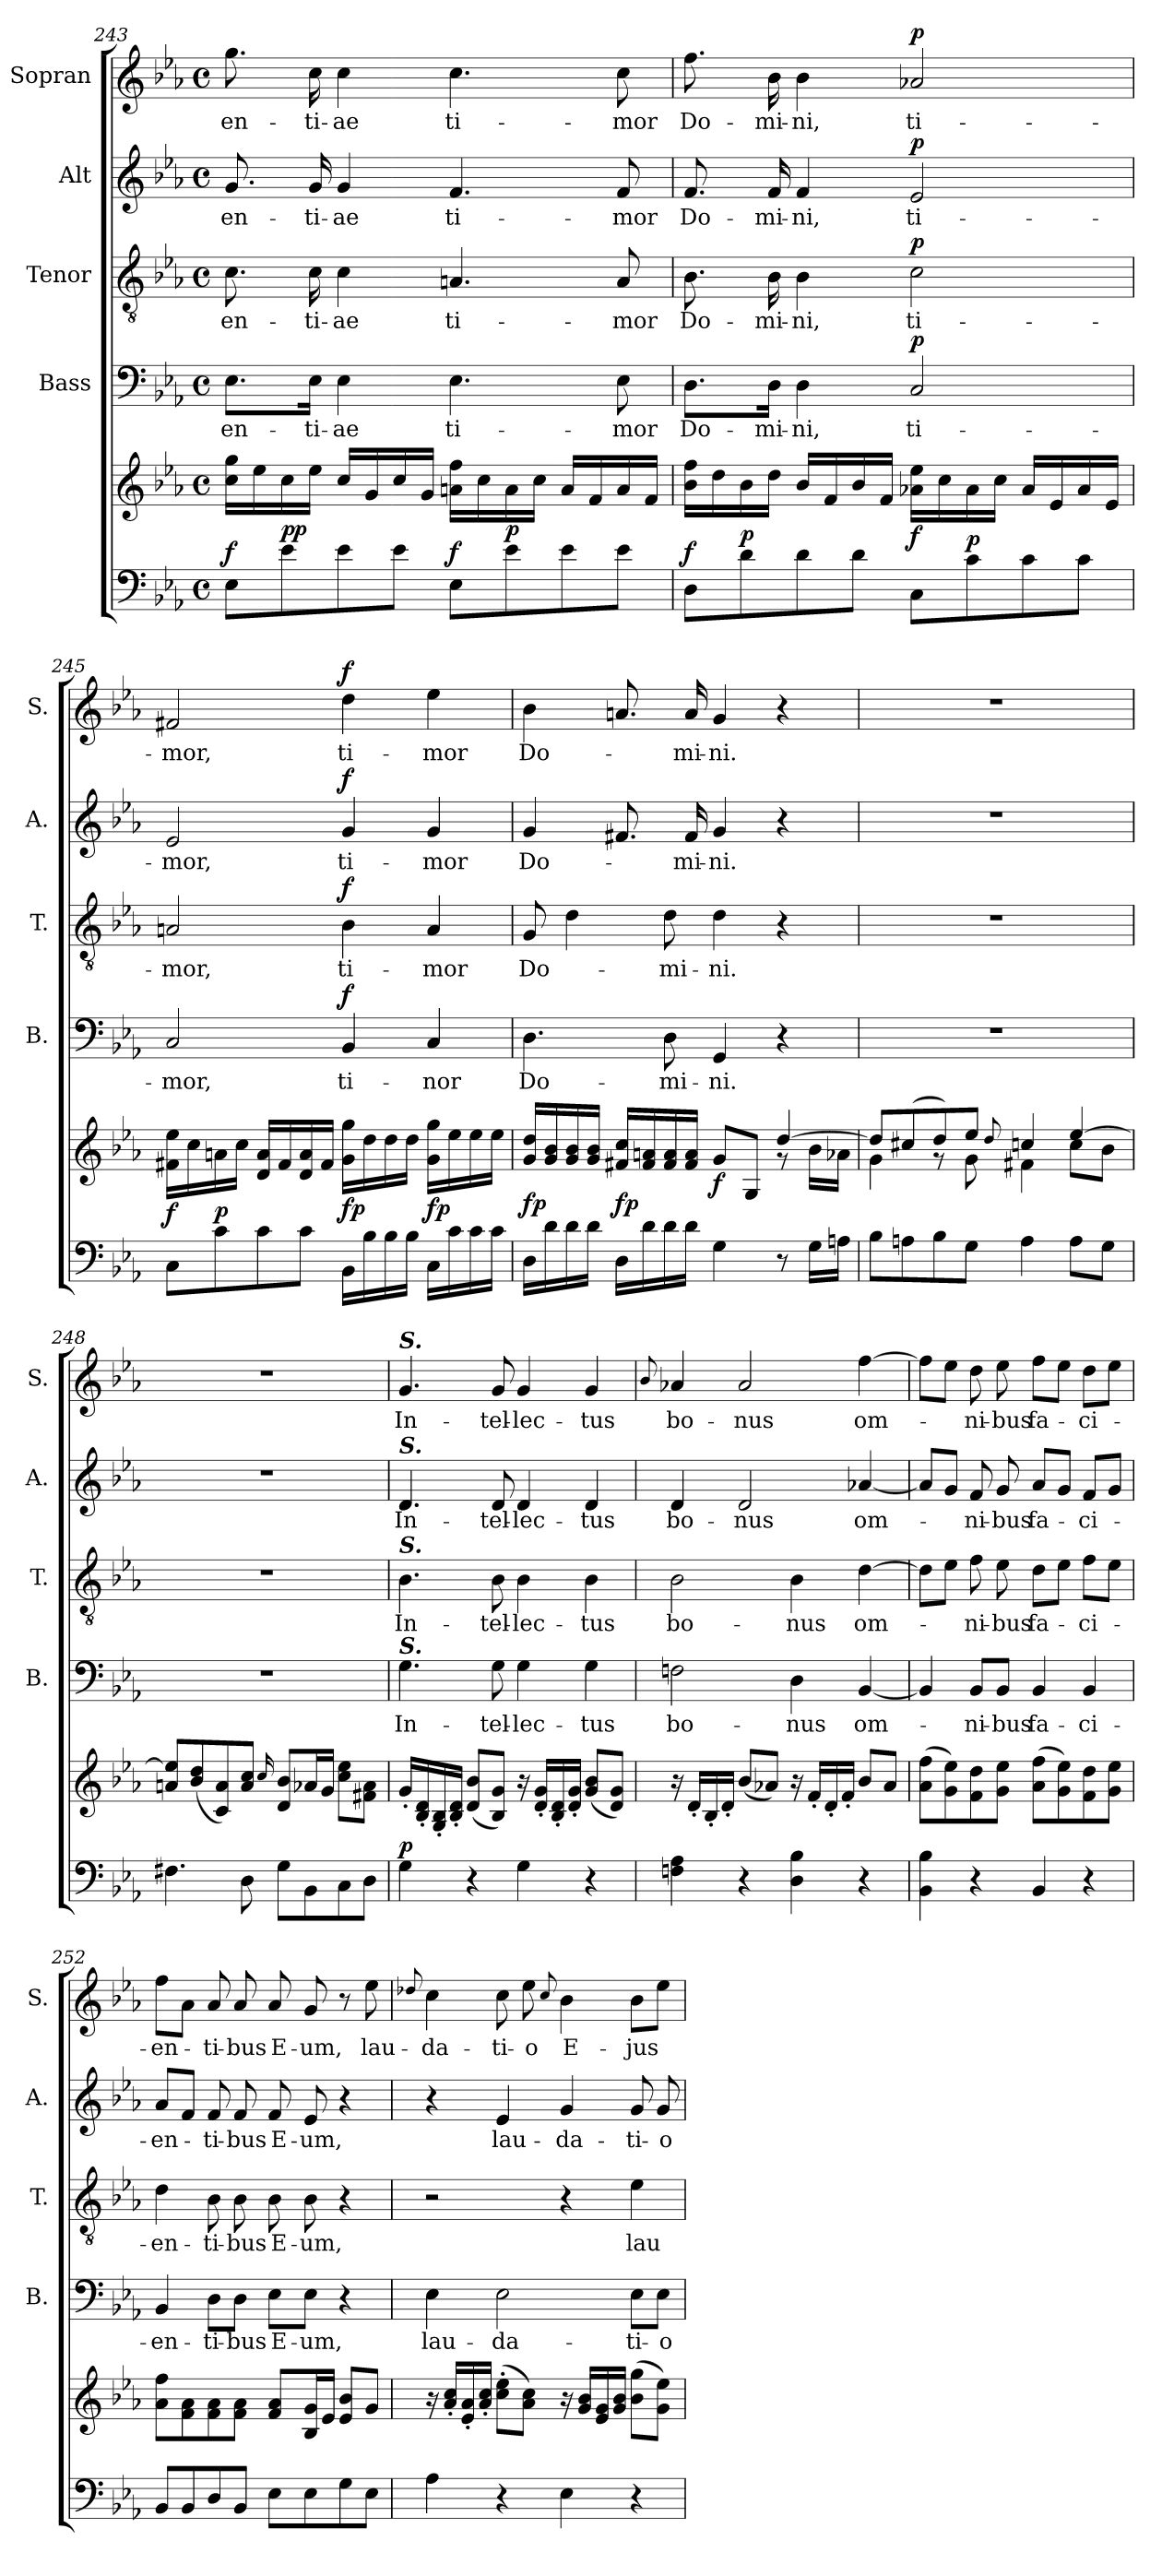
**kern	**kern	**dynam	**kern	**text	**dynam	**kern	**text	**dynam	**kern	**text	**dynam	**kern	**text	**dynam
*part5	*part5	*part5	*part4	*part4	*part4	*part3	*part3	*part3	*part2	*part2	*part2	*part1	*part1	*part1
*staff6	*staff5	*staff5/6	*staff4	*staff4	*staff4	*staff3	*staff3	*staff3	*staff2	*staff2	*staff2	*staff1	*staff1	*staff1
*	*	*	*I"Bass	*	*	*I"Tenor	*	*	*I"Alt	*	*	*I"Sopran	*	*
*	*	*	*I'B.	*	*	*I'T.	*	*	*I'A.	*	*	*I'S.	*	*
!!LO:PB:g=z
*clefF4	*clefG2	*	*clefF4	*	*	*clefGv2	*	*	*clefG2	*	*	*clefG2	*	*
*k[b-e-a-]	*k[b-e-a-]	*	*k[b-e-a-]	*	*	*k[b-e-a-]	*	*	*k[b-e-a-]	*	*	*k[b-e-a-]	*	*
*E-:	*E-:	*	*E-:	*	*	*E-:	*	*	*E-:	*	*	*E-:	*	*
*M4/4	*M4/4	*	*M4/4	*	*	*M4/4	*	*	*M4/4	*	*	*M4/4	*	*
*met(c)	*met(c)	*	*met(c)	*	*	*met(c)	*	*	*met(c)	*	*	*met(c)	*	*
=243	=243	=243	=243	=243	=243	=243	=243	=243	=243	=243	=243	=243	=243	=243
!	!	!LO:DY:a=2	!	!LO:LY:b	!	!	!LO:LY:b	!	!	!LO:LY:b	!	!	!LO:LY:b	!
8E-\L	16cc\ 16gg\LL	f	8.E-\L	-en-	.	8.c\	-en-	.	8.g/	-en-	.	8.gg\	-en-	.
.	16ee-\	.	.	.	.	.	.	.	.	.	.	.	.	.
!	!	!LO:DY:a=2	!	!	!	!	!	!	!	!	!	!	!	!
!	!	!LO:DY:n=1:b	!	!	!	!	!	!	!	!	!	!	!	!
8e-\	16cc\	p p	.	.	.	.	.	.	.	.	.	.	.	.
!	!	!	!	!LO:LY:b	!	!	!LO:LY:b	!	!	!LO:LY:b	!	!	!LO:LY:b	!
.	16ee-\JJ	.	16E-\Jk	-ti-	.	16c\	-ti-	.	16g/	-ti-	.	16cc\	-ti-	.
!	!	!	!	!LO:LY:b	!	!	!LO:LY:b	!	!	!LO:LY:b	!	!	!LO:LY:b	!
8e-\	16cc/LL	.	4E-\	-ae	.	4c\	-ae	.	4g/	-ae	.	4cc\	-ae	.
.	16g/	.	.	.	.	.	.	.	.	.	.	.	.	.
8e-\J	16cc/	.	.	.	.	.	.	.	.	.	.	.	.	.
.	16g/JJ	.	.	.	.	.	.	.	.	.	.	.	.	.
!	!	!LO:DY:n=2:a=2	!	!LO:LY:b	!	!	!LO:LY:b	!	!	!LO:LY:b	!	!	!LO:LY:b	!
8E-\L	16an\ 16ff\LL	f	4.E-\	ti-	.	4.An/	ti-	.	4.f/	ti-	.	4.cc\	ti-	.
.	16cc\	.	.	.	.	.	.	.	.	.	.	.	.	.
!	!	!LO:DY:n=3:b	!	!	!	!	!	!	!	!	!	!	!	!
8e-\	16a\	p	.	.	.	.	.	.	.	.	.	.	.	.
.	16cc\JJ	.	.	.	.	.	.	.	.	.	.	.	.	.
8e-\	16a/LL	.	.	.	.	.	.	.	.	.	.	.	.	.
.	16f/	.	.	.	.	.	.	.	.	.	.	.	.	.
!	!	!	!	!LO:LY:b	!	!	!LO:LY:b	!	!	!LO:LY:b	!	!	!LO:LY:b	!
8e-\J	16a/	.	8E-\	-mor	.	8A/	-mor	.	8f/	-mor	.	8cc\	-mor	.
.	16f/JJ	.	.	.	.	.	.	.	.	.	.	.	.	.
=244	=244	=244	=244	=244	=244	=244	=244	=244	=244	=244	=244	=244	=244	=244
!	!	!LO:DY:a=2	!	!LO:LY:b	!	!	!LO:LY:b	!	!	!LO:LY:b	!	!	!LO:LY:b	!
8D\L	16b-\ 16ff\LL	f	8.D\L	Do-	.	8.B-\	Do-	.	8.f/	Do-	.	8.ff\	Do-	.
.	16dd\	.	.	.	.	.	.	.	.	.	.	.	.	.
!	!	!LO:DY:a=2	!	!	!	!	!	!	!	!	!	!	!	!
8d\	16b-\	p	.	.	.	.	.	.	.	.	.	.	.	.
!	!	!	!	!LO:LY:b	!	!	!LO:LY:b	!	!	!LO:LY:b	!	!	!LO:LY:b	!
.	16dd\JJ	.	16D\Jk	-mi-	.	16B-\	-mi-	.	16f/	-mi-	.	16b-\	-mi-	.
!	!	!	!	!LO:LY:b	!	!	!LO:LY:b	!	!	!LO:LY:b	!	!	!LO:LY:b	!
8d\	16b-/LL	.	4D\	-ni,	.	4B-\	-ni,	.	4f/	-ni,	.	4b-\	-ni,	.
.	16f/	.	.	.	.	.	.	.	.	.	.	.	.	.
8d\J	16b-/	.	.	.	.	.	.	.	.	.	.	.	.	.
.	16f/JJ	.	.	.	.	.	.	.	.	.	.	.	.	.
!	!	!LO:DY:b	!	!LO:LY:b	!LO:DY:a	!	!LO:LY:b	!LO:DY:a	!	!LO:LY:b	!LO:DY:a	!	!LO:LY:b	!LO:DY:a
8C\L	16a-X\ 16ee-\LL	f	2C/	ti-	p	2c\	ti-	p	2e-/	ti-	p	2a-X/	ti-	p
.	16cc\	.	.	.	.	.	.	.	.	.	.	.	.	.
!	!	!LO:DY:a=2	!	!	!	!	!	!	!	!	!	!	!	!
8c\	16a-\	p	.	.	.	.	.	.	.	.	.	.	.	.
.	16cc\JJ	.	.	.	.	.	.	.	.	.	.	.	.	.
8c\	16a-/LL	.	.	.	.	.	.	.	.	.	.	.	.	.
.	16e-/	.	.	.	.	.	.	.	.	.	.	.	.	.
8c\J	16a-/	.	.	.	.	.	.	.	.	.	.	.	.	.
.	16e-/JJ	.	.	.	.	.	.	.	.	.	.	.	.	.
=245	=245	=245	=245	=245	=245	=245	=245	=245	=245	=245	=245	=245	=245	=245
!	!	!LO:DY:b	!	!LO:LY:b	!	!	!LO:LY:b	!	!	!LO:LY:b	!	!	!LO:LY:b	!
8C\L	16f#X\ 16ee-\LL	f	2C/	-mor,	.	2An/	-mor,	.	2e-/	-mor,	.	2f#X/	-mor,	.
.	16cc\	.	.	.	.	.	.	.	.	.	.	.	.	.
!	!	!LO:DY:a=2	!	!	!	!	!	!	!	!	!	!	!	!
8c\	16an\	p	.	.	.	.	.	.	.	.	.	.	.	.
.	16cc\JJ	.	.	.	.	.	.	.	.	.	.	.	.	.
8c\	16d/ 16a/LL	.	.	.	.	.	.	.	.	.	.	.	.	.
.	16f#/	.	.	.	.	.	.	.	.	.	.	.	.	.
8c\J	16d/ 16a/	.	.	.	.	.	.	.	.	.	.	.	.	.
.	16f#/JJ	.	.	.	.	.	.	.	.	.	.	.	.	.
!	!	!LO:DY:b	!	!LO:LY:b	!LO:DY:a	!	!LO:LY:b	!LO:DY:a	!	!LO:LY:b	!LO:DY:a	!	!LO:LY:b	!LO:DY:a
16BB-\LL	16g\ 16gg\LL	fp	4BB-/	ti-	f	4B-\	ti-	f	4g/	ti-	f	4dd\	ti-	f
16B-\	16dd\	.	.	.	.	.	.	.	.	.	.	.	.	.
16B-\	16dd\	.	.	.	.	.	.	.	.	.	.	.	.	.
16B-\JJ	16dd\JJ	.	.	.	.	.	.	.	.	.	.	.	.	.
!	!	!LO:DY:b	!	!LO:LY:b	!	!	!LO:LY:b	!	!	!LO:LY:b	!	!	!LO:LY:b	!
16C\LL	16g\ 16gg\LL	fp	4C/	-nor	.	4A/	-mor	.	4g/	-mor	.	4ee-\	-mor	.
16c\	16ee-\	.	.	.	.	.	.	.	.	.	.	.	.	.
16c\	16ee-\	.	.	.	.	.	.	.	.	.	.	.	.	.
16c\JJ	16ee-\JJ	.	.	.	.	.	.	.	.	.	.	.	.	.
!!LO:LB:g=z
=246	=246	=246	=246	=246	=246	=246	=246	=246	=246	=246	=246	=246	=246	=246
*	*^	*	*	*	*	*	*	*	*	*	*	*	*	*
!	!	!	!LO:DY:a=2	!	!LO:LY:b	!	!	!LO:LY:b	!	!	!LO:LY:b	!	!	!LO:LY:b	!
16D\LL	16g/ 16dd/LL	2.ryy	fp	4.D\	Do-	.	8G/	Do-	.	4g/	Do-	.	4b-\	Do-	.
16d\	16g/ 16b-/	.	.	.	.	.	.	.	.	.	.	.	.	.	.
16d\	16g/ 16b-/	.	.	.	.	.	4d\	.	.	.	.	.	.	.	.
16d\JJ	16g/ 16b-/JJ	.	.	.	.	.	.	.	.	.	.	.	.	.	.
!	!	!	!LO:DY:a=2	!	!	!	!	!	!	!	!	!	!	!	!
16D\LL	16f#X/ 16cc/LL	.	fp	.	.	.	.	.	.	8.f#X/	.	.	8.an/	.	.
16d\	16f#/ 16an/	.	.	.	.	.	.	.	.	.	.	.	.	.	.
!	!	!	!	!	!LO:LY:b	!	!	!LO:LY:b	!	!	!	!	!	!	!
16d\	16f#/ 16a/	.	.	8D\	-mi-	.	8d\	-mi-	.	.	.	.	.	.	.
!	!	!	!	!	!	!	!	!	!	!	!LO:LY:b	!	!	!LO:LY:b	!
16d\JJ	16f#/ 16a/JJ	.	.	.	.	.	.	.	.	16f#/	-mi-	.	16a/	-mi-	.
!	!	!	!LO:DY:b	!	!LO:LY:b	!	!	!LO:LY:b	!	!	!LO:LY:b	!	!	!LO:LY:b	!
4G\	8g/L	.	f	4GG/	-ni.	.	4d\	-ni.	.	4g/	-ni.	.	4g/	-ni.	.
.	8G/J	.	.	.	.	.	.	.	.	.	.	.	.	.	.
8r	[>4dd/	8rg	.	4r	.	.	4r	.	.	4r	.	.	4r	.	.
16G\LL	.	16b-\LL	.	.	.	.	.	.	.	.	.	.	.	.	.
16An\JJ	.	16a-\JJ	.	.	.	.	.	.	.	.	.	.	.	.	.
=247	=247	=247	=247	=247	=247	=247	=247	=247	=247	=247	=247	=247	=247	=247	=247
8B-\L	8dd/L]	4g\	.	1r	.	.	1r	.	.	1r	.	.	1r	.	.
8An\	(>8cc#X/	.	.	.	.	.	.	.	.	.	.	.	.	.	.
8B-\	8dd/)	8rf	.	.	.	.	.	.	.	.	.	.	.	.	.
8G\J	8ee-/J	8g\	.	.	.	.	.	.	.	.	.	.	.	.	.
.	8qqdd/	.	.	.	.	.	.	.	.	.	.	.	.	.	.
4A\	4ccn/	4f#X\	.	.	.	.	.	.	.	.	.	.	.	.	.
8A\L	[>4ee-/	8cc\L	.	.	.	.	.	.	.	.	.	.	.	.	.
8G\J	.	8b-\J	.	.	.	.	.	.	.	.	.	.	.	.	.
*	*v	*v	*	*	*	*	*	*	*	*	*	*	*	*	*
=248	=248	=248	=248	=248	=248	=248	=248	=248	=248	=248	=248	=248	=248	=248
4.F#X\	8an/ 8ee-/]L	.	1r	.	.	1r	.	.	1r	.	.	1r	.	.
.	(<8b-/ 8dd/	.	.	.	.	.	.	.	.	.	.	.	.	.
.	8c/ 8a/)	.	.	.	.	.	.	.	.	.	.	.	.	.
8D\	8a/ 8cc/J	.	.	.	.	.	.	.	.	.	.	.	.	.
.	16qqcc/	.	.	.	.	.	.	.	.	.	.	.	.	.
8G\L	8d/ 8b-/L	.	.	.	.	.	.	.	.	.	.	.	.	.
8BB-\	16a-X/L	.	.	.	.	.	.	.	.	.	.	.	.	.
.	16g/JJ	.	.	.	.	.	.	.	.	.	.	.	.	.
8C\	8cc\ 8ee-\L	.	.	.	.	.	.	.	.	.	.	.	.	.
8D\J	8f#X\ 8a-\J	.	.	.	.	.	.	.	.	.	.	.	.	.
=249	=249	=249	=249	=249	=249	=249	=249	=249	=249	=249	=249	=249	=249	=249
!	!	!	!	!	!	!	!	!	!	!	!	!LO:TX:a:Bi:t=S.	!	!
!	!	!	!	!	!	!	!	!	!LO:TX:a:Bi:t=S.	!	!	!	!	!
!	!	!	!	!	!	!LO:TX:a:Bi:t=S.	!	!	!	!	!	!	!	!
!	!	!	!LO:TX:a:Bi:t=S.	!	!	!	!	!	!	!	!	!	!	!
!	!	!LO:DY:a=2	!	!LO:LY:b	!	!	!LO:LY:b	!	!	!LO:LY:b	!	!	!LO:LY:b	!
4G\	16g'</LL	p	4.G\	In-	.	4.B-\	In-	.	4.d/	In-	.	4.g/	In-	.
.	16B-/'< 16d/'<	.	.	.	.	.	.	.	.	.	.	.	.	.
.	16G/'< 16B-/'<	.	.	.	.	.	.	.	.	.	.	.	.	.
.	16B-/'< 16d/'<JJ	.	.	.	.	.	.	.	.	.	.	.	.	.
4r	(<8d/ 8b-/L	.	.	.	.	.	.	.	.	.	.	.	.	.
!	!	!	!	!LO:LY:b	!	!	!LO:LY:b	!	!	!LO:LY:b	!	!	!LO:LY:b	!
.	8B-/ 8g/J)	.	8G\	-tel-	.	8B-\	-tel-	.	8d/	-tel-	.	8g/	-tel-	.
!	!	!	!	!LO:LY:b	!	!	!LO:LY:b	!	!	!LO:LY:b	!	!	!LO:LY:b	!
4G\	16r	.	4G\	-lec-	.	4B-\	-lec-	.	4d/	-lec-	.	4g/	-lec-	.
.	16d/'< 16g/'<LL	.	.	.	.	.	.	.	.	.	.	.	.	.
.	16B-/'< 16d/'<	.	.	.	.	.	.	.	.	.	.	.	.	.
.	16d/'< 16g/'<JJ	.	.	.	.	.	.	.	.	.	.	.	.	.
!	!	!	!	!LO:LY:b	!	!	!LO:LY:b	!	!	!LO:LY:b	!	!	!LO:LY:b	!
4r	(<8g/ 8b-/L	.	4G\	-tus	.	4B-\	-tus	.	4d/	-tus	.	4g/	-tus	.
.	8d/ 8g/J)	.	.	.	.	.	.	.	.	.	.	.	.	.
!!LO:PB:g=z
=250	=250	=250	=250	=250	=250	=250	=250	=250	=250	=250	=250	=250	=250	=250
.	.	.	.	.	.	.	.	.	.	.	.	8qqb-/	.	.
!	!	!	!	!LO:LY:b	!	!	!LO:LY:b	!	!	!LO:LY:b	!	!	!LO:LY:b	!
4Fn\ 4A-\	16r	.	2Fn\	bo-	.	2B-\	bo-	.	4d/	bo-	.	4a-X/	bo-	.
.	16d'</LL	.	.	.	.	.	.	.	.	.	.	.	.	.
.	16B-'</	.	.	.	.	.	.	.	.	.	.	.	.	.
.	16d'</JJ	.	.	.	.	.	.	.	.	.	.	.	.	.
!	!	!	!	!	!	!	!	!	!	!LO:LY:b	!	!	!LO:LY:b	!
4r	(<8b-/L	.	.	.	.	.	.	.	2d/	-nus	.	2a-/	-nus	.
.	8a-X/J)	.	.	.	.	.	.	.	.	.	.	.	.	.
!	!	!	!	!LO:LY:b	!	!	!LO:LY:b	!	!	!	!	!	!	!
4D\ 4B-\	16r	.	4D\	-nus	.	4B-\	-nus	.	.	.	.	.	.	.
.	16f'</LL	.	.	.	.	.	.	.	.	.	.	.	.	.
.	16d'</	.	.	.	.	.	.	.	.	.	.	.	.	.
.	16f'</JJ	.	.	.	.	.	.	.	.	.	.	.	.	.
!	!	!	!	!LO:LY:b	!	!	!LO:LY:b	!	!	!LO:LY:b	!	!	!LO:LY:b	!
4r	8b-/L	.	[4BB-/	om-	.	[4d\	om-	.	[4a-X/	om-	.	[4ff\	om-	.
.	8a-/J	.	.	.	.	.	.	.	.	.	.	.	.	.
=251	=251	=251	=251	=251	=251	=251	=251	=251	=251	=251	=251	=251	=251	=251
4BB-\ 4B-\	(>8a-\ 8ff\L	.	4BB-/]	.	.	8d\L]	.	.	8a-/L]	.	.	8ff\L]	.	.
.	8g\ 8ee-\)	.	.	.	.	8e-\J	.	.	8g/J	.	.	8ee-\J	.	.
!	!	!	!	!LO:LY:b	!	!	!LO:LY:b	!	!	!LO:LY:b	!	!	!LO:LY:b	!
4r	8f\ 8dd\	.	8BB-/L	-ni-	.	8f\	-ni-	.	8f/	-ni-	.	8dd\	-ni-	.
!	!	!	!	!LO:LY:b	!	!	!LO:LY:b	!	!	!LO:LY:b	!	!	!LO:LY:b	!
.	8g\ 8ee-\J	.	8BB-/J	-bus	.	8e-\	-bus	.	8g/	-bus	.	8ee-\	-bus	.
!	!	!	!	!LO:LY:b	!	!	!LO:LY:b	!	!	!LO:LY:b	!	!	!LO:LY:b	!
4BB-/	(>8a-\ 8ff\L	.	4BB-/	fa-	.	8d\L	fa-	.	8a-/L	fa-	.	8ff\L	fa-	.
.	8g\ 8ee-\)	.	.	.	.	8e-\J	.	.	8g/J	.	.	8ee-\J	.	.
!	!	!	!	!LO:LY:b	!	!	!LO:LY:b	!	!	!LO:LY:b	!	!	!LO:LY:b	!
4r	8f\ 8dd\	.	4BB-/	-ci-	.	8f\L	-ci-	.	8f/L	-ci-	.	8dd\L	-ci-	.
.	8g\ 8ee-\J	.	.	.	.	8e-\J	.	.	8g/J	.	.	8ee-\J	.	.
=252	=252	=252	=252	=252	=252	=252	=252	=252	=252	=252	=252	=252	=252	=252
!	!	!	!	!LO:LY:b	!	!	!LO:LY:b	!	!	!LO:LY:b	!	!	!LO:LY:b	!
8BB-/L	8a-\ 8ff\L	.	4BB-/	-en-	.	4d\	-en-	.	8a-/L	-en-	.	8ff\L	-en-	.
8BB-/	8f\ 8a-\	.	.	.	.	.	.	.	8f/J	.	.	8a-\J	.	.
!	!	!	!	!LO:LY:b	!	!	!LO:LY:b	!	!	!LO:LY:b	!	!	!LO:LY:b	!
8D/	8f\ 8a-\	.	8D\L	-ti-	.	8B-\	-ti-	.	8f/	-ti-	.	8a-/	-ti-	.
!	!	!	!	!LO:LY:b	!	!	!LO:LY:b	!	!	!LO:LY:b	!	!	!LO:LY:b	!
8BB-/J	8f\ 8a-\J	.	8D\J	-bus	.	8B-\	-bus	.	8f/	-bus	.	8a-/	-bus	.
!	!	!	!	!LO:LY:b	!	!	!LO:LY:b	!	!	!LO:LY:b	!	!	!LO:LY:b	!
8E-\L	8f/ 8a-/L	.	8E-\L	E-	.	8B-\	E-	.	8f/	E-	.	8a-/	E-	.
!	!	!	!	!LO:LY:b	!	!	!LO:LY:b	!	!	!LO:LY:b	!	!	!LO:LY:b	!
8E-\	16B-/ 16g/L	.	8E-\J	-um,	.	8B-\	-um,	.	8e-/	-um,	.	8g/	-um,	.
.	16e-/JJ	.	.	.	.	.	.	.	.	.	.	.	.	.
8G\	8e-/ 8b-/L	.	4r	.	.	4r	.	.	4r	.	.	8r	.	.
!	!	!	!	!	!	!	!	!	!	!	!	!	!LO:LY:b	!
8E-\J	8g/J	.	.	.	.	.	.	.	.	.	.	8ee-\	lau-	.
=253	=253	=253	=253	=253	=253	=253	=253	=253	=253	=253	=253	=253	=253	=253
.	.	.	.	.	.	.	.	.	.	.	.	8qqdd-X/	.	.
!	!	!	!	!LO:LY:b	!	!	!	!	!	!	!	!	!LO:LY:b	!
4A-\	16r	.	4E-\	lau-	.	2r	.	.	4r	.	.	4cc\	-da-	.
.	16a-/'< 16cc/'<LL	.	.	.	.	.	.	.	.	.	.	.	.	.
.	16e-/'< 16a-/'<	.	.	.	.	.	.	.	.	.	.	.	.	.
.	16a-/'< 16cc/'<JJ	.	.	.	.	.	.	.	.	.	.	.	.	.
!	!	!	!	!LO:LY:b	!	!	!	!	!	!LO:LY:b	!	!	!LO:LY:b	!
4r	(>8cc\'> 8ee-\'>L	.	2E-\	-da-	.	.	.	.	4e-/	lau-	.	8cc\	-ti-	.
!	!	!	!	!	!	!	!	!	!	!	!	!	!LO:LY:b	!
.	8a-\ 8cc\J)	.	.	.	.	.	.	.	.	.	.	8ee-\	-o	.
.	.	.	.	.	.	.	.	.	.	.	.	8qqcc/	.	.
!	!	!	!	!	!	!	!	!	!	!LO:LY:b	!	!	!LO:LY:b	!
4E-\	16r	.	.	.	.	4r	.	.	4g/	-da-	.	4b-\	E-	.
.	16g/ 16b-/LL	.	.	.	.	.	.	.	.	.	.	.	.	.
.	16e-/ 16g/	.	.	.	.	.	.	.	.	.	.	.	.	.
.	16g/ 16b-/JJ	.	.	.	.	.	.	.	.	.	.	.	.	.
!	!	!	!	!LO:LY:b	!	!	!LO:LY:b	!	!	!LO:LY:b	!	!	!LO:LY:b	!
4r	(>8b-\ 8gg\L	.	8E-\L	-ti-	.	4e-\	lau-	.	8g/	-ti-	.	8b-\L	-jus	.
!	!	!	!	!LO:LY:b	!	!	!	!	!	!LO:LY:b	!	!	!	!
.	8g\ 8ee-\J)	.	8E-\J	-o	.	.	.	.	8g/	-o	.	8ee-\J	.	.
=	=	=	=	=	=	=	=	=	=	=	=	=	=	=
*-	*-	*-	*-	*-	*-	*-	*-	*-	*-	*-	*-	*-	*-	*-
